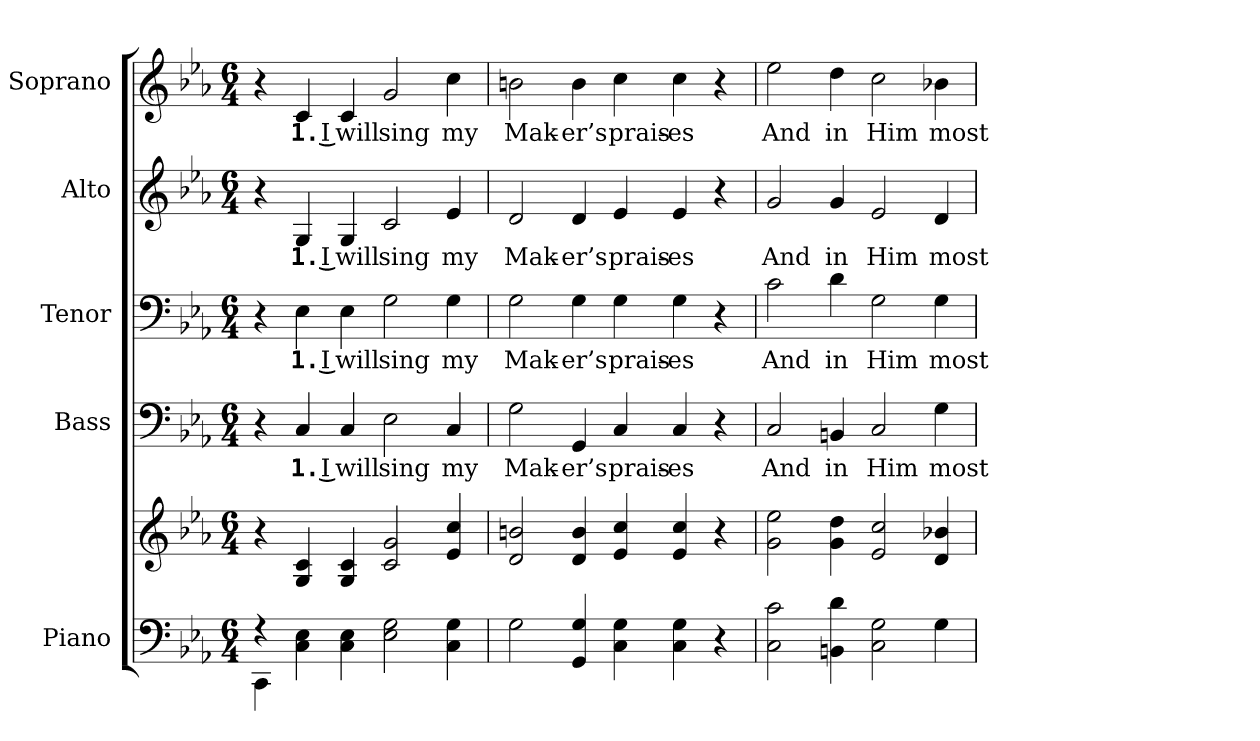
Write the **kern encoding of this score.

**kern	**kern	**kern	**text	**kern	**text	**kern	**text	**kern	**text
*part5	*part5	*part4	*part4	*part3	*part3	*part2	*part2	*part1	*part1
*staff6	*staff5	*staff4	*staff4	*staff3	*staff3	*staff2	*staff2	*staff1	*staff1
*I"Piano	*	*I"Bass	*	*I"Tenor	*	*I"Alto	*	*I"Soprano	*
*I'Pno.	*	*I'B.	*	*I'T.	*	*I'A.	*	*I'S.	*
!!LO:PB:g=z
*clefF4	*clefG2	*clefF4	*	*clefF4	*	*clefG2	*	*clefG2	*
*k[b-e-a-]	*k[b-e-a-]	*k[b-e-a-]	*	*k[b-e-a-]	*	*k[b-e-a-]	*	*k[b-e-a-]	*
*E-:	*E-:	*E-:	*	*E-:	*	*E-:	*	*E-:	*
*M6/4	*M6/4	*M6/4	*	*M6/4	*	*M6/4	*	*M6/4	*
*MM180	*MM180	*MM180	*	*MM180	*	*MM180	*	*MM180	*
=1	=1	=1	=1	=1	=1	=1	=1	=1	=1
*^	*	*	*	*	*	*	*	*	*
4r	4CCi\	4r	4r	.	4r	.	4r	.	4r	.
!	!	!	!	!LO:LY:b:color=#000000	!	!	!	!	!	!
!	!	!	!	!	!	!LO:LY:b:color=#000000	!	!	!	!
!	!	!	!	!	!	!	!	!LO:LY:b:color=#000000	!	!
!	!	!	!	!	!	!	!	!	!	!LO:LY:b:color=#000000
4Ci\ 4E-i	4ryy	4Gi/ 4ci	4Ci/	1. I	4E-i\	1. I	4Gi/	1. I	4ci/	1. I
!	!	!	!	!LO:LY:b:color=#000000	!	!	!	!	!	!
!	!	!	!	!	!	!LO:LY:b:color=#000000	!	!	!	!
!	!	!	!	!	!	!	!	!LO:LY:b:color=#000000	!	!
!	!	!	!	!	!	!	!	!	!	!LO:LY:b:color=#000000
4Ci\ 4E-i	4ryy	4Gi/ 4ci	4Ci/	will	4E-i\	will	4Gi/	will	4ci/	will
!	!	!	!	!LO:LY:b:color=#000000	!	!	!	!	!	!
!	!	!	!	!	!	!LO:LY:b:color=#000000	!	!	!	!
!	!	!	!	!	!	!	!	!LO:LY:b:color=#000000	!	!
!	!	!	!	!	!	!	!	!	!	!LO:LY:b:color=#000000
2E-i\ 2Gi	2.ryy	2ci/ 2gi	2E-i\	sing	2Gi\	sing	2ci/	sing	2gi/	sing
!	!	!	!	!LO:LY:b:color=#000000	!	!	!	!	!	!
!	!	!	!	!	!	!LO:LY:b:color=#000000	!	!	!	!
!	!	!	!	!	!	!	!	!LO:LY:b:color=#000000	!	!
!	!	!	!	!	!	!	!	!	!	!LO:LY:b:color=#000000
4Ci\ 4Gi	.	4e-i/ 4cci	4Ci/	my	4Gi\	my	4e-i/	my	4cci\	my
*v	*v	*	*	*	*	*	*	*	*	*
=2	=2	=2	=2	=2	=2	=2	=2	=2	=2
!	!	!	!LO:LY:b:color=#000000	!	!	!	!	!	!
!	!	!	!	!	!LO:LY:b:color=#000000	!	!	!	!
!	!	!	!	!	!	!	!LO:LY:b:color=#000000	!	!
!	!	!	!	!	!	!	!	!	!LO:LY:b:color=#000000
2Gi\	2di/ 2bni	2Gi\	Mak-	2Gi\	Mak-	2di/	Mak-	2bni\	Mak-
!	!	!	!LO:LY:b:color=#000000	!	!	!	!	!	!
!	!	!	!	!	!LO:LY:b:color=#000000	!	!	!	!
!	!	!	!	!	!	!	!LO:LY:b:color=#000000	!	!
!	!	!	!	!	!	!	!	!	!LO:LY:b:color=#000000
4GGi/ 4Gi	4di/ 4bi	4GGi/	-er’s	4Gi\	-er’s	4di/	-er’s	4bi\	-er’s
!	!	!	!LO:LY:b:color=#000000	!	!	!	!	!	!
!	!	!	!	!	!LO:LY:b:color=#000000	!	!	!	!
!	!	!	!	!	!	!	!LO:LY:b:color=#000000	!	!
!	!	!	!	!	!	!	!	!	!LO:LY:b:color=#000000
4Ci\ 4Gi	4e-i/ 4cci	4Ci/	prais-	4Gi\	prais-	4e-i/	prais-	4cci\	prais-
!	!	!	!LO:LY:b:color=#000000	!	!	!	!	!	!
!	!	!	!	!	!LO:LY:b:color=#000000	!	!	!	!
!	!	!	!	!	!	!	!LO:LY:b:color=#000000	!	!
!	!	!	!	!	!	!	!	!	!LO:LY:b:color=#000000
4Ci\ 4Gi	4e-i/ 4cci	4Ci/	-es	4Gi\	-es	4e-i/	-es	4cci\	-es
4r	4r	4r	.	4r	.	4r	.	4r	.
!!LO:PB:g=z
=3	=3	=3	=3	=3	=3	=3	=3	=3	=3
!	!	!	!LO:LY:b:color=#000000	!	!	!	!	!	!
!	!	!	!	!	!LO:LY:b:color=#000000	!	!	!	!
!	!	!	!	!	!	!	!LO:LY:b:color=#000000	!	!
!	!	!	!	!	!	!	!	!	!LO:LY:b:color=#000000
2Ci\ 2ci	2gi\ 2ee-i	2Ci/	And	2ci\	And	2gi/	And	2ee-i\	And
!	!	!	!LO:LY:b:color=#000000	!	!	!	!	!	!
!	!	!	!	!	!LO:LY:b:color=#000000	!	!	!	!
!	!	!	!	!	!	!	!LO:LY:b:color=#000000	!	!
!	!	!	!	!	!	!	!	!	!LO:LY:b:color=#000000
4BBni\ 4di	4gi\ 4ddi	4BBni/	in	4di\	in	4gi/	in	4ddi\	in
!	!	!	!LO:LY:b:color=#000000	!	!	!	!	!	!
!	!	!	!	!	!LO:LY:b:color=#000000	!	!	!	!
!	!	!	!	!	!	!	!LO:LY:b:color=#000000	!	!
!	!	!	!	!	!	!	!	!	!LO:LY:b:color=#000000
2Ci\ 2Gi	2e-i/ 2cci	2Ci/	Him	2Gi\	Him	2e-i/	Him	2cci\	Him
!	!	!	!LO:LY:b:color=#000000	!	!	!	!	!	!
!	!	!	!	!	!LO:LY:b:color=#000000	!	!	!	!
!	!	!	!	!	!	!	!LO:LY:b:color=#000000	!	!
!	!	!	!	!	!	!	!	!	!LO:LY:b:color=#000000
4Gi\	4di/ 4b-Xi	4Gi\	most	4Gi\	most	4di/	most	4b-Xi\	most
=	=	=	=	=	=	=	=	=	=
*-	*-	*-	*-	*-	*-	*-	*-	*-	*-
